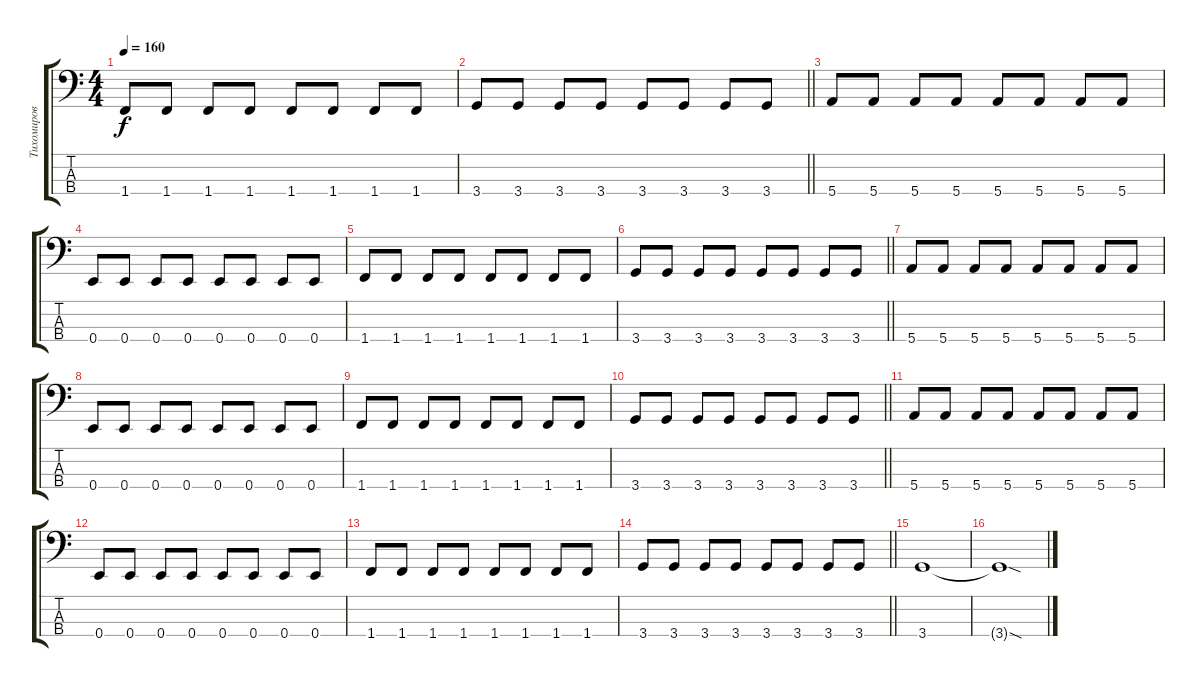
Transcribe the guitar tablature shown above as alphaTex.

\track ("Тихомиров" "Тихомиров") {instrument electricbassfinger}
\staff {score tabs}
\tuning (G2 D2 A1 E1) {hide}
\ts (4 4)
\tempo 160
\clef f4
\ks c
1.4.8{dy f} 1.4.8 1.4.8 1.4.8 1.4.8 1.4.8 1.4.8 1.4.8 |
\barLineRight lightlight
3.4.8 3.4.8 3.4.8 3.4.8 3.4.8 3.4.8 3.4.8 3.4.8 |
5.4.8 5.4.8 5.4.8 5.4.8 5.4.8 5.4.8 5.4.8 5.4.8 |
0.4.8 0.4.8 0.4.8 0.4.8 0.4.8 0.4.8 0.4.8 0.4.8 |
1.4.8 1.4.8 1.4.8 1.4.8 1.4.8 1.4.8 1.4.8 1.4.8 |
\barLineRight lightlight
3.4.8 3.4.8 3.4.8 3.4.8 3.4.8 3.4.8 3.4.8 3.4.8 |
5.4.8 5.4.8 5.4.8 5.4.8 5.4.8 5.4.8 5.4.8 5.4.8 |
0.4.8 0.4.8 0.4.8 0.4.8 0.4.8 0.4.8 0.4.8 0.4.8 |
1.4.8 1.4.8 1.4.8 1.4.8 1.4.8 1.4.8 1.4.8 1.4.8 |
\barLineRight lightlight
3.4.8 3.4.8 3.4.8 3.4.8 3.4.8 3.4.8 3.4.8 3.4.8 |
5.4.8 5.4.8 5.4.8 5.4.8 5.4.8 5.4.8 5.4.8 5.4.8 |
0.4.8 0.4.8 0.4.8 0.4.8 0.4.8 0.4.8 0.4.8 0.4.8 |
1.4.8 1.4.8 1.4.8 1.4.8 1.4.8 1.4.8 1.4.8 1.4.8 |
\barLineRight lightlight
3.4.8 3.4.8 3.4.8 3.4.8 3.4.8 3.4.8 3.4.8 3.4.8 |
3.4.1 |
3.4{sod t}.1
